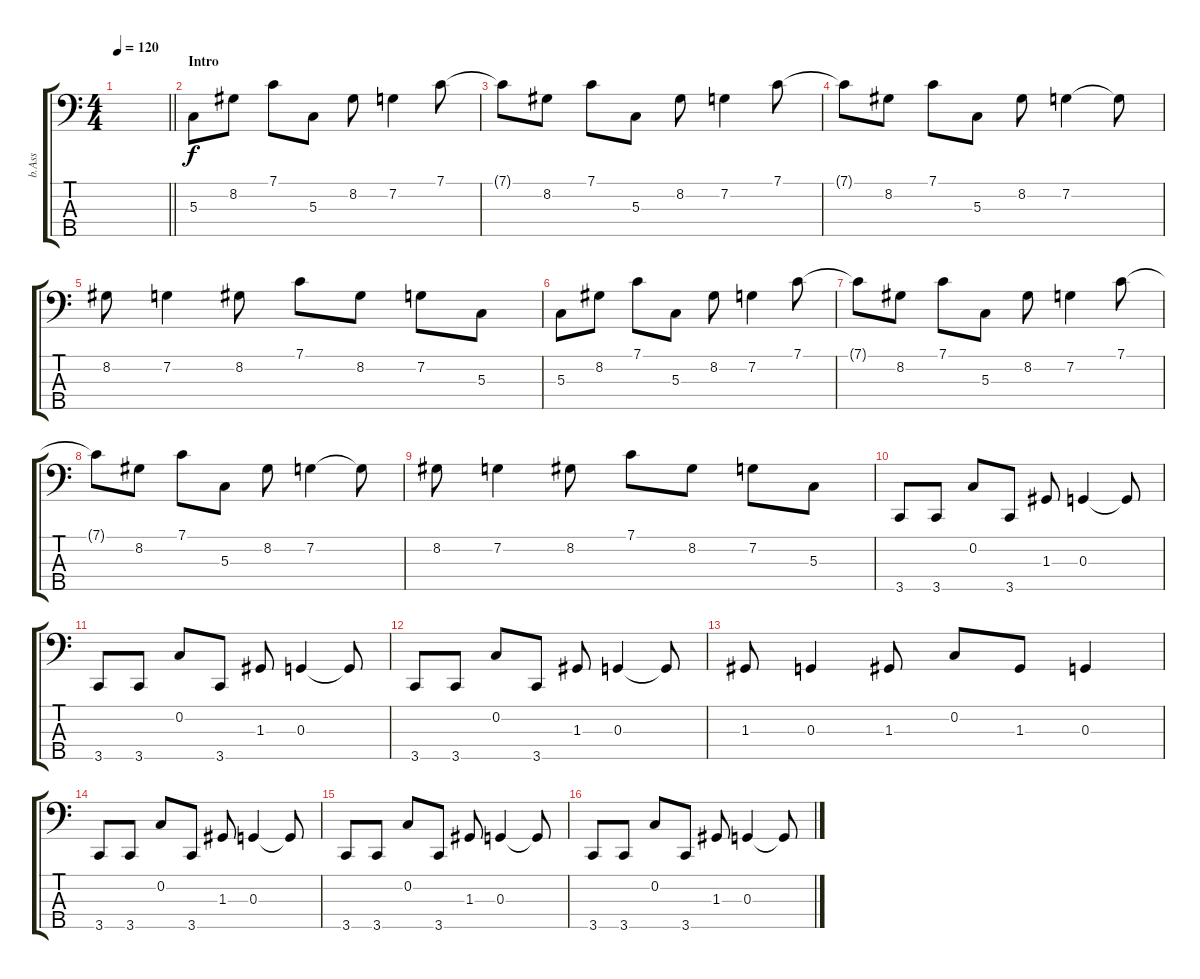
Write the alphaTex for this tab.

\track ("b.Ass" "b.Ass") {instrument fretlessbass}
\staff {score tabs}
\tuning (F2 C2 G1 D1 A0) {hide}
\ts (4 4)
\tempo 120
\clef f4
\barLineRight lightlight
\ks c
|
\section ("" "Intro")
5.3.8 8.2.8 7.1.8 5.3.8 8.2.8 7.2.4 7.1.8 |
7.1{t}.8 8.2.8 7.1.8 5.3.8 8.2.8 7.2.4 7.1.8 |
7.1{t}.8 8.2.8 7.1.8 5.3.8 8.2.8 7.2.4 7.2{t}.8 |
8.2.8 7.2.4 8.2.8 7.1.8 8.2.8 7.2.8 5.3.8 |
5.3.8 8.2.8 7.1.8 5.3.8 8.2.8 7.2.4 7.1.8 |
7.1{t}.8 8.2.8 7.1.8 5.3.8 8.2.8 7.2.4 7.1.8 |
7.1{t}.8 8.2.8 7.1.8 5.3.8 8.2.8 7.2.4 7.2{t}.8 |
8.2.8 7.2.4 8.2.8 7.1.8 8.2.8 7.2.8 5.3.8 |
3.5.8 3.5.8 0.2.8 3.5.8 1.3.8 0.3.4 0.3{t}.8 |
3.5.8 3.5.8 0.2.8 3.5.8 1.3.8 0.3.4 0.3{t}.8 |
3.5.8 3.5.8 0.2.8 3.5.8 1.3.8 0.3.4 0.3{t}.8 |
1.3.8 0.3.4 1.3.8 0.2.8 1.3.8 0.3.4 |
3.5.8 3.5.8 0.2.8 3.5.8 1.3.8 0.3.4 0.3{t}.8 |
3.5.8 3.5.8 0.2.8 3.5.8 1.3.8 0.3.4 0.3{t}.8 |
3.5.8 3.5.8 0.2.8 3.5.8 1.3.8 0.3.4 0.3{t}.8
